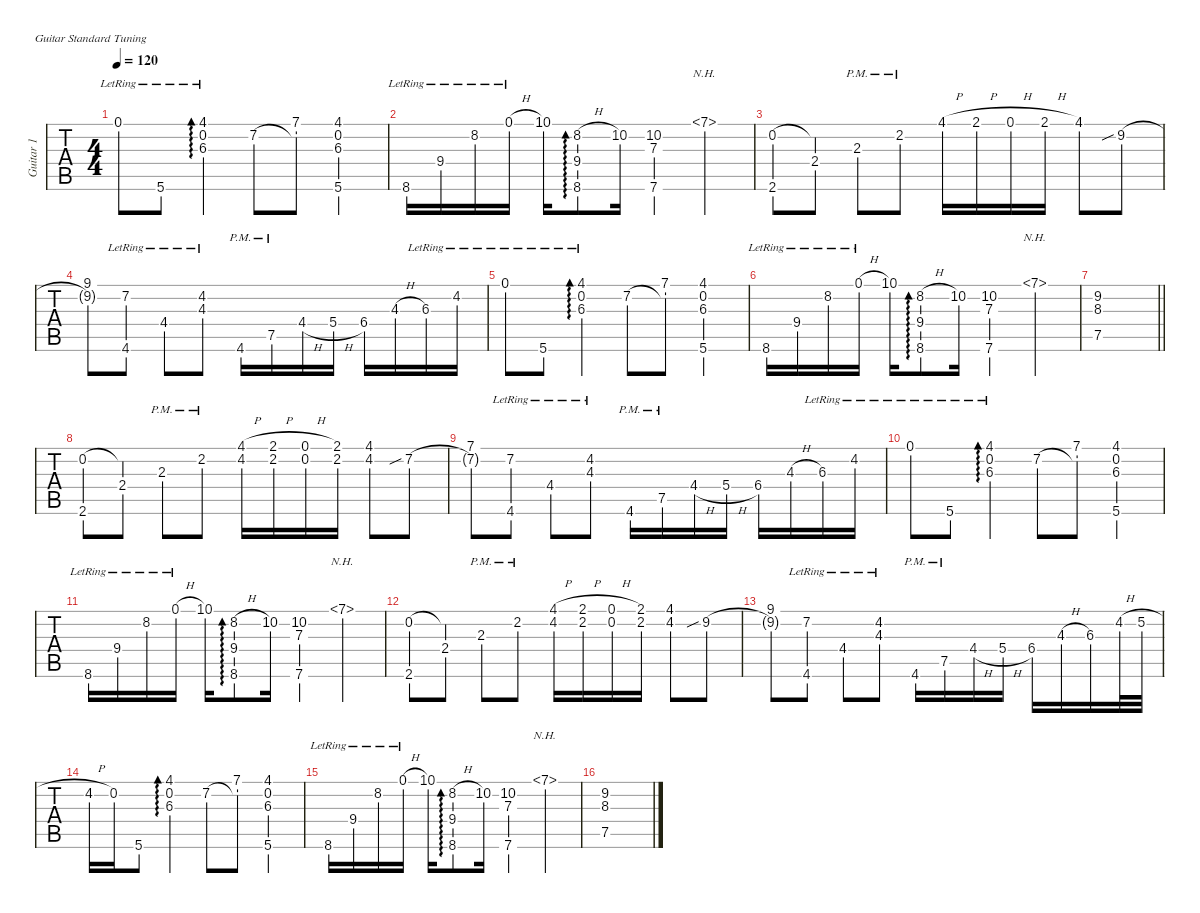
\defaultSystemsLayout 4
\hideDynamics
\bracketExtendMode nobrackets
\multiTrackTrackNamePolicy allsystems
\firstSystemTrackNameMode fullname
\otherSystemsTrackNameMode fullname
\otherSystemsTrackNameOrientation horizontal
\track ("Guitar 1" "Guitar 1") {instrument electricguitarclean}
\staff {tabs}
\tuning (E4 B3 G3 D3 A2 E2)
\ts (4 4)
\scale
0.997348
\tempo 120
\accidentals auto
\clef g2
\ottava regular
\simile none
\ks c
0.1{lr}.8{dy mf} 5.6{lr}.8 (6.3{lr acc #} 4.1{lr acc #} 0.2{lr}).4{ad 0} 7.2{acc #}.8 (7.1{st} 7.2{t acc #}).8 (6.3{acc #} 4.1{acc #} 5.6 0.2).4 |
\scale
1.00776 8.6{lr}.16 9.4{lr}.16 8.2{lr}.16 0.1{h lr}.16 10.1.16 (8.6 9.4 8.2{h}).8{ad 0} 10.2.16 (10.2 7.6 7.3).4 7.1{nh}.4 |
\scale
0.995962 (0.2 2.6{acc #}).8 (2.4 0.2{t}).8 2.3{pm}.8 2.2{pm acc #}.8 4.1{h acc #}.16 2.1{h acc #}.16 0.1{h}.16 2.1{h acc #}.16 4.1{acc #}.8 9.2{sib acc #}.8 |
\scale
0.996275 (9.1{st acc #} 9.2{t acc #}).8 (7.2{lr acc #} 4.6{lr acc #}).8 4.4{lr acc #}.8 (4.3{lr} 4.2{lr acc #}).8 4.6{pm acc #}.16 7.5{pm}.16 4.4{h acc #}.16 5.4{h}.16 6.4{acc #}.16 4.3{h}.16 6.3{lr acc #}.16 4.2{lr acc #}.16 |
\scale
1.00623 0.1{lr}.8 5.6{lr}.8 (6.3{lr acc #} 4.1{lr acc #} 0.2{lr}).4{ad 0} 7.2{acc #}.8 (7.1{st} 7.2{t acc #}).8 (6.3{acc #} 4.1{acc #} 5.6 0.2).4 |
\scale
0.999566 8.6{lr}.16 9.4{lr}.16 8.2{lr}.16 0.1{h lr}.16 10.1.16 (8.6 9.4 8.2{h}).8{ad 0} 10.2.16 (10.2 7.6 7.3).4 7.1{nh}.4 |
\scale
0.994206
\barLineRight lightlight
(8.3{acc #} 9.2{acc #} 7.5).1 |
\scale
1.00816 (2.6{acc #} 0.2).8 (2.4 0.2{t}).8 2.3{pm}.8 2.2{pm acc #}.8 (4.1{h acc #} 4.2{h acc #}).16 (2.1{h acc #} 2.2{h acc #}).16 (0.1{h} 0.2{h}).16 (2.1{acc #} 2.2{acc #}).16 (4.1{acc #} 4.2{acc #}).8 7.2{sib acc #}.8 |
\scale
0.995588 (7.1{st} 7.2{st t acc #}).8 (7.2{lr acc #} 4.6{lr acc #}).8 4.4{lr acc #}.8 (4.3{lr} 4.2{lr acc #}).8 4.6{pm acc #}.16 7.5{pm}.16 4.4{h acc #}.16 5.4{h}.16 6.4{acc #}.16 4.3{h}.16 6.3{lr acc #}.16 4.2{lr acc #}.16 |
\scale
0.99625 0.1{lr}.8 5.6{lr}.8 (6.3{lr acc #} 4.1{lr acc #} 0.2{lr}).4{ad 0} 7.2{acc #}.8 (7.1{st} 7.2{t acc #}).8 (6.3{acc #} 4.1{acc #} 5.6 0.2).4 |
\scale
1.01349 8.6{lr}.16 9.4{lr}.16 8.2{lr}.16 0.1{h lr}.16 10.1.16 (8.6 9.4 8.2{h}).8{ad 0} 10.2.16 (10.2 7.6 7.3).4 7.1{nh}.4 |
\scale
1.00416 (0.2 2.6{acc #}).8 (2.4 0.2{t}).8 2.3{pm}.8 2.2{pm acc #}.8 (4.1{h acc #} 4.2{h acc #}).16 (2.1{h acc #} 2.2{h acc #}).16 (0.1{h} 0.2{h}).16 (2.1{acc #} 2.2{acc #}).16 (4.1{acc #} 4.2{acc #}).8 9.2{sib acc #}.8 |
\scale
0.982352 (9.1{st acc #} 9.2{t acc #}).8 (7.2{lr acc #} 4.6{lr acc #}).8 4.4{lr acc #}.8 (4.3{lr} 4.2{lr acc #}).8 4.6{pm acc #}.16 7.5{pm}.16 4.4{h acc #}.16 5.4{h}.16 6.4{acc #}.16 4.3{h}.16 6.3{acc #}.16 4.2{h acc #}.32 5.2{h}.32 |
\scale
1.01162 4.2{h acc #}.16 0.2.16 5.6.8 (6.3{acc #} 4.1{acc #} 0.2).4{ad 0} 7.2{acc #}.8 (7.1{st} 7.2{t acc #}).8 (0.2 6.3{acc #} 5.6 4.1{acc #}).4 |
\scale
0.995047 8.6{lr}.16 9.4{lr}.16 8.2{lr}.16 0.1{h lr}.16 10.1.16 (8.6 9.4 8.2{h}).8{ad 0} 10.2.16 (10.2 7.6 7.3).4 7.1{nh}.4 |
\scale
0.99333 (8.3{acc #} 9.2{acc #} 7.5).1
